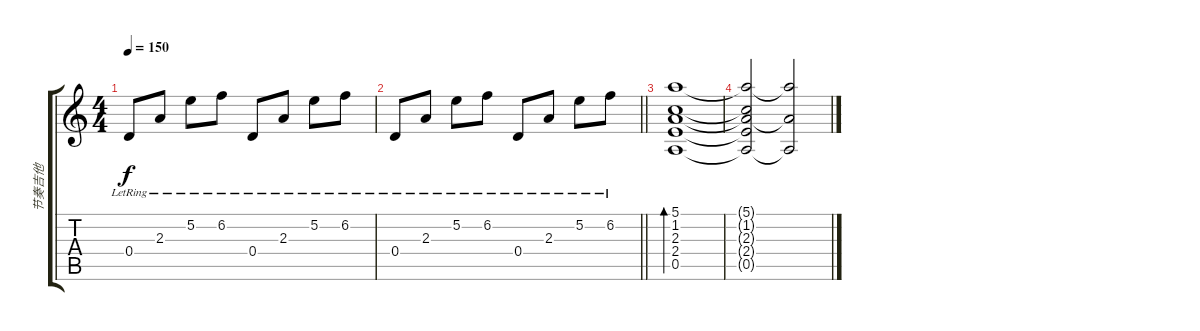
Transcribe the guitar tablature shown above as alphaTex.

\track ("节奏吉他" "节奏吉他") {instrument overdrivenguitar}
\staff {score tabs}
\tuning (E4 B3 G3 D3 A2 E2) {hide}
\ts (4 4)
\tempo 150
\clef g2
\ks c
0.4{lr}.8{dy f} 2.3{lr}.8 5.2{lr}.8 6.2{lr}.8 0.4{lr}.8 2.3{lr}.8 5.2{lr}.8 6.2{lr}.8 |
\barLineRight lightlight
0.4{lr}.8 2.3{lr}.8 5.2{lr}.8 6.2{lr}.8 0.4{lr}.8 2.3{lr}.8 5.2{lr}.8 6.2{lr}.8 |
(5.1 1.2 2.3 2.4 0.5).1{bd 480} |
(5.1{t} 1.2{t} 2.3{t} 2.4{t} 0.5{t}).2 (5.1{t} 2.3{t} 0.5{t}).2
